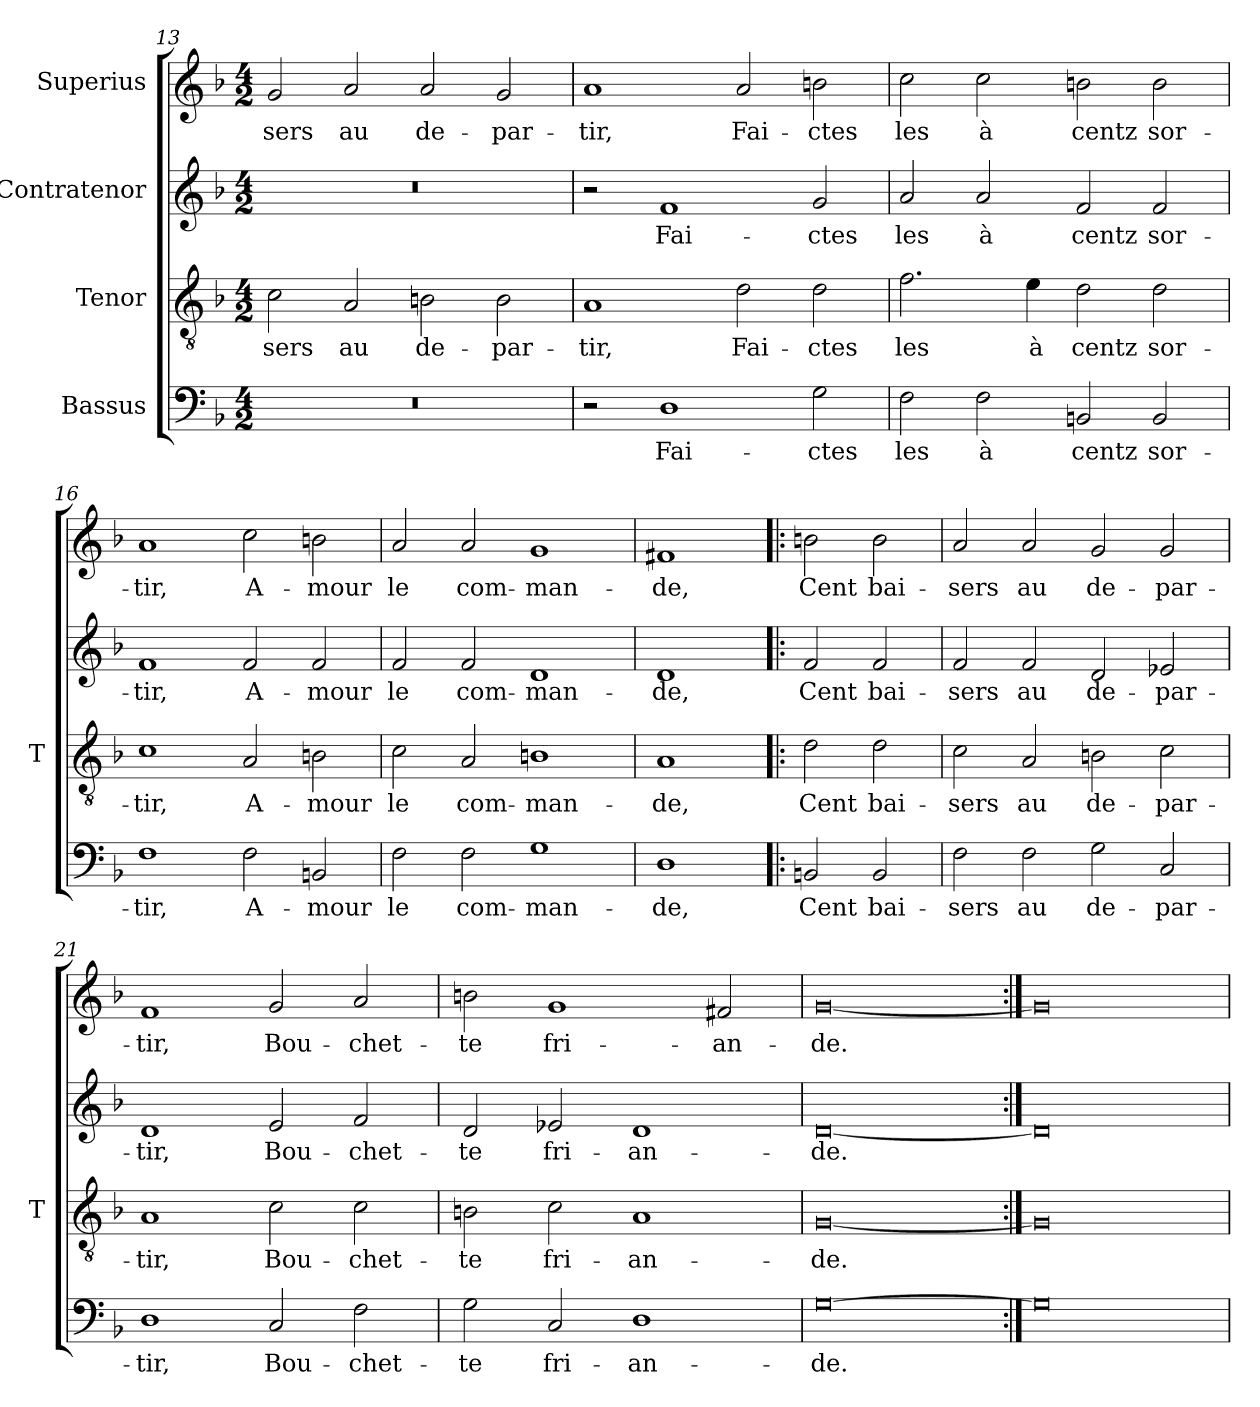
**kern	**text	**kern	**text	**kern	**text	**kern	**text
*part4	*part4	*part3	*part3	*part2	*part2	*part1	*part1
*staff4	*staff4	*staff3	*staff3	*staff2	*staff2	*staff1	*staff1
*I"Bassus	*	*I"Tenor	*	*I"Contratenor	*	*I"Superius	*
*	*	*I'T	*	*	*	*	*
*clefF4	*	*clefGv2	*	*clefG2	*	*clefG2	*
*k[b-]	*	*k[b-]	*	*k[b-]	*	*k[b-]	*
*M4/2	*	*M4/2	*	*M4/2	*	*M4/2	*
=13	=13	=13	=13	=13	=13	=13	=13
0r	.	2c	-sers	0r	.	2g	-sers
.	.	2A	-au	.	.	2a	-au
.	.	2Bn	de-	.	.	2a	de-
.	.	2B	par-	.	.	2g	par-
=14	=14	=14	=14	=14	=14	=14	=14
2r	.	1A	-tir,	2r	.	1a	-tir,
1D	Fai-	.	.	1f	Fai-	.	.
.	.	2d	Fai-	.	.	2a	Fai-
2G	-ctes	2d	-ctes	2g	-ctes	2b	-ctes
=15	=15	=15	=15	=15	=15	=15	=15
2F	-les	2.f	-les	2a	-les	2cc	-les
2F	-à	.	.	2a	-à	2cc	-à
.	.	4e	-à	.	.	.	.
2BBn	-centz	2d	-centz	2f	-centz	2b	-centz
2BB	sor-	2d	sor-	2f	sor-	2b	sor-
=16	=16	=16	=16	=16	=16	=16	=16
1F	-tir,	1c	-tir,	1f	-tir,	1a	-tir,
2F	A-	2A	A-	2f	A-	2cc	A-
2BBn	-mour	2Bn	-mour	2f	-mour	2b	-mour
=17	=17	=17	=17	=17	=17	=17	=17
2F	-le	2c	-le	2f	-le	2a	-le
2F	com-	2A	com-	2f	com-	2a	com-
1G	man-	1Bn	man-	1d	man-	1g	man-
=18	=18	=18	=18	=18	=18	=18	=18
1D	-de,	1A	-de,	1d	-de,	1f#X	-de,
=19!|:	=19!|:	=19!|:	=19!|:	=19!|:	=19!|:	=19!|:	=19!|:
2BBn	-Cent	2d	-Cent	2f	-Cent	2b	-Cent
2BB	bai-	2d	bai-	2f	bai-	2b	bai-
=20	=20	=20	=20	=20	=20	=20	=20
2F	-sers	2c	-sers	2f	-sers	2a	-sers
2F	-au	2A	-au	2f	-au	2a	-au
2G	de-	2Bn	de-	2d	de-	2g	de-
2C	par-	2c	par-	2e-X	par-	2g	par-
=21	=21	=21	=21	=21	=21	=21	=21
1D	-tir,	1A	-tir,	1d	-tir,	1f	-tir,
2C	Bou-	2c	Bou-	2e	Bou-	2g	Bou-
2F	chet-	2c	chet-	2f	chet-	2a	chet-
=22	=22	=22	=22	=22	=22	=22	=22
2G	-te	2Bn	-te	2d	-te	2b	-te
2C	fri-	2c	fri-	2e-X	fri-	1g	fri-
1D	an-	1A	an-	1d	an-	.	.
.	.	.	.	.	.	2f#X	an-
=23	=23	=23	=23	=23	=23	=23	=23
[0G	-de.	[0G	-de.	[0d	-de.	[0g	-de.
=24:|!	=24:|!	=24:|!	=24:|!	=24:|!	=24:|!	=24:|!	=24:|!
0G]	.	0G]	.	0d]	.	0g]	.
=	=	=	=	=	=	=	=
*-	*-	*-	*-	*-	*-	*-	*-
